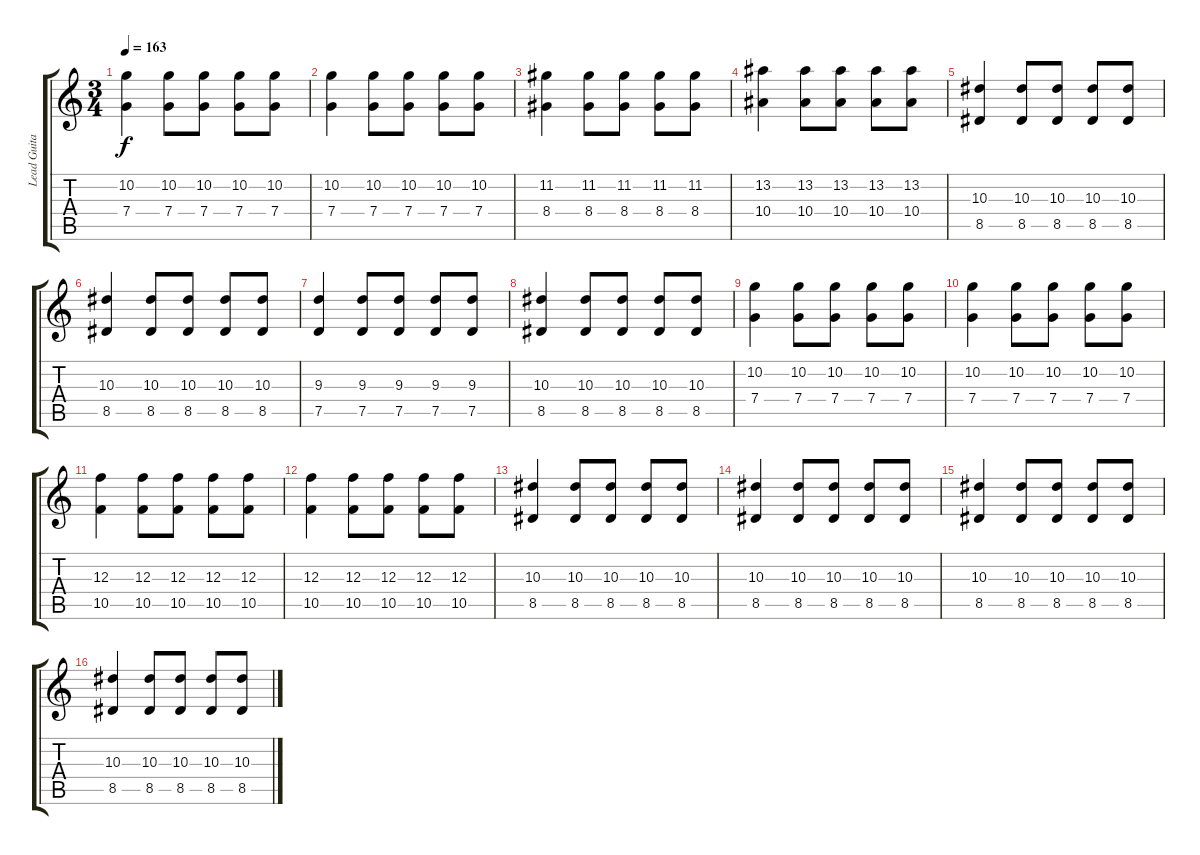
\track ("Lead Guitar" "Lead Guita") {instrument distortionguitar}
\staff {score tabs}
\tuning (D4 A3 F3 C3 G2 C2) {hide}
\ts (3 4)
\tempo 163
\clef g2
\ks c
(10.2 7.4).4{dy f} (10.2 7.4).8 (10.2 7.4).8 (10.2 7.4).8 (10.2 7.4).8 |
(10.2 7.4).4 (10.2 7.4).8 (10.2 7.4).8 (10.2 7.4).8 (10.2 7.4).8 |
(11.2 8.4).4 (11.2 8.4).8 (11.2 8.4).8 (11.2 8.4).8 (11.2 8.4).8 |
(13.2 10.4).4 (13.2 10.4).8 (13.2 10.4).8 (13.2 10.4).8 (13.2 10.4).8 |
(10.3 8.5).4 (10.3 8.5).8 (10.3 8.5).8 (10.3 8.5).8 (10.3 8.5).8 |
(10.3 8.5).4 (10.3 8.5).8 (10.3 8.5).8 (10.3 8.5).8 (10.3 8.5).8 |
(9.3 7.5).4 (9.3 7.5).8 (9.3 7.5).8 (9.3 7.5).8 (9.3 7.5).8 |
(10.3 8.5).4 (10.3 8.5).8 (10.3 8.5).8 (10.3 8.5).8 (10.3 8.5).8 |
(10.2 7.4).4 (10.2 7.4).8 (10.2 7.4).8 (10.2 7.4).8 (10.2 7.4).8 |
(10.2 7.4).4 (10.2 7.4).8 (10.2 7.4).8 (10.2 7.4).8 (10.2 7.4).8 |
(12.3 10.5).4 (12.3 10.5).8 (12.3 10.5).8 (12.3 10.5).8 (12.3 10.5).8 |
(12.3 10.5).4 (12.3 10.5).8 (12.3 10.5).8 (12.3 10.5).8 (12.3 10.5).8 |
(10.3 8.5).4 (10.3 8.5).8 (10.3 8.5).8 (10.3 8.5).8 (10.3 8.5).8 |
(10.3 8.5).4 (10.3 8.5).8 (10.3 8.5).8 (10.3 8.5).8 (10.3 8.5).8 |
(10.3 8.5).4 (10.3 8.5).8 (10.3 8.5).8 (10.3 8.5).8 (10.3 8.5).8 |
(10.3 8.5).4 (10.3 8.5).8 (10.3 8.5).8 (10.3 8.5).8 (10.3 8.5).8
